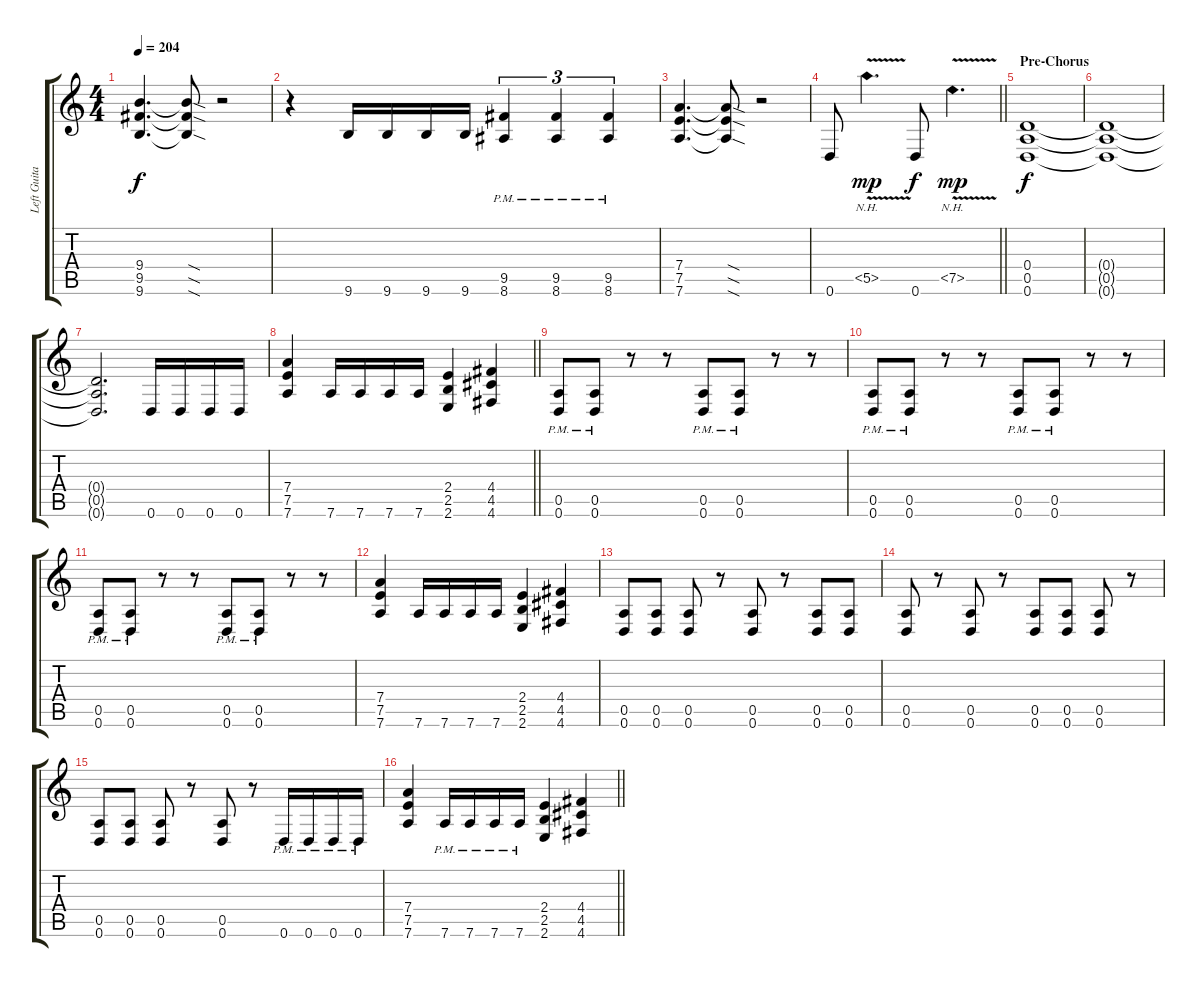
\track ("Left Guitar (Rythym)" "Left Guita") {instrument overdrivenguitar}
\staff {score tabs}
\tuning (E4 B3 G3 D3 A2 D2) {hide}
\ts (4 4)
\tempo 204
\clef g2
\ks c
(9.4 9.5 9.6).4{d dy f} (9.4{sod t} 9.5{sod t} 9.6{sod t}).8 r.2 |
r.4 9.6.16 9.6.16 9.6.16 9.6.16 (9.5{pm} 8.6{pm}).4{tu (3 2)} (9.5{pm} 8.6{pm}).4{tu (3 2)} (9.5{pm} 8.6{pm}).4{tu (3 2)} |
(7.4 7.5 7.6).4{d} (7.4{sod t} 7.5{sod t} 7.6{sod t}).8 r.2 |
\barLineRight lightlight
0.6.8 5.5{nh v}.4{d dy mp} 0.6.8{dy f} 7.5{nh v}.4{d dy mp} |
\section ("" "Pre-Chorus")
(0.4 0.5 0.6).1{dy f} |
(0.4{t} 0.5{t} 0.6{t}).1 |
(0.4{t} 0.5{t} 0.6{t}).2{d} 0.6.16 0.6.16 0.6.16 0.6.16 |
\barLineRight lightlight
(7.4 7.5 7.6).4 7.6.16 7.6.16 7.6.16 7.6.16 (2.4 2.5 2.6).4 (4.4 4.5 4.6).4 |
\section ("" "")
(0.5{pm} 0.6{pm}).8 (0.5{pm} 0.6{pm}).8 r.8 r.8 (0.5{pm} 0.6{pm}).8 (0.5{pm} 0.6{pm}).8 r.8 r.8 |
(0.5{pm} 0.6{pm}).8 (0.5{pm} 0.6{pm}).8 r.8 r.8 (0.5{pm} 0.6{pm}).8 (0.5{pm} 0.6{pm}).8 r.8 r.8 |
(0.5{pm} 0.6{pm}).8 (0.5{pm} 0.6{pm}).8 r.8 r.8 (0.5{pm} 0.6{pm}).8 (0.5{pm} 0.6{pm}).8 r.8 r.8 |
(7.4 7.5 7.6).4 7.6.16 7.6.16 7.6.16 7.6.16 (2.4 2.5 2.6).4 (4.4 4.5 4.6).4 |
(0.5 0.6).8 (0.5 0.6).8 (0.5 0.6).8 r.8 (0.5 0.6).8 r.8 (0.5 0.6).8 (0.5 0.6).8 |
(0.5 0.6).8 r.8 (0.5 0.6).8 r.8 (0.5 0.6).8 (0.5 0.6).8 (0.5 0.6).8 r.8 |
(0.5 0.6).8 (0.5 0.6).8 (0.5 0.6).8 r.8 (0.5 0.6).8 r.8 0.6{pm}.16 0.6{pm}.16 0.6{pm}.16 0.6{pm}.16 |
\barLineRight lightlight
(7.4 7.5 7.6).4 7.6{pm}.16 7.6{pm}.16 7.6{pm}.16 7.6{pm}.16 (2.4 2.5 2.6).4 (4.4 4.5 4.6).4
